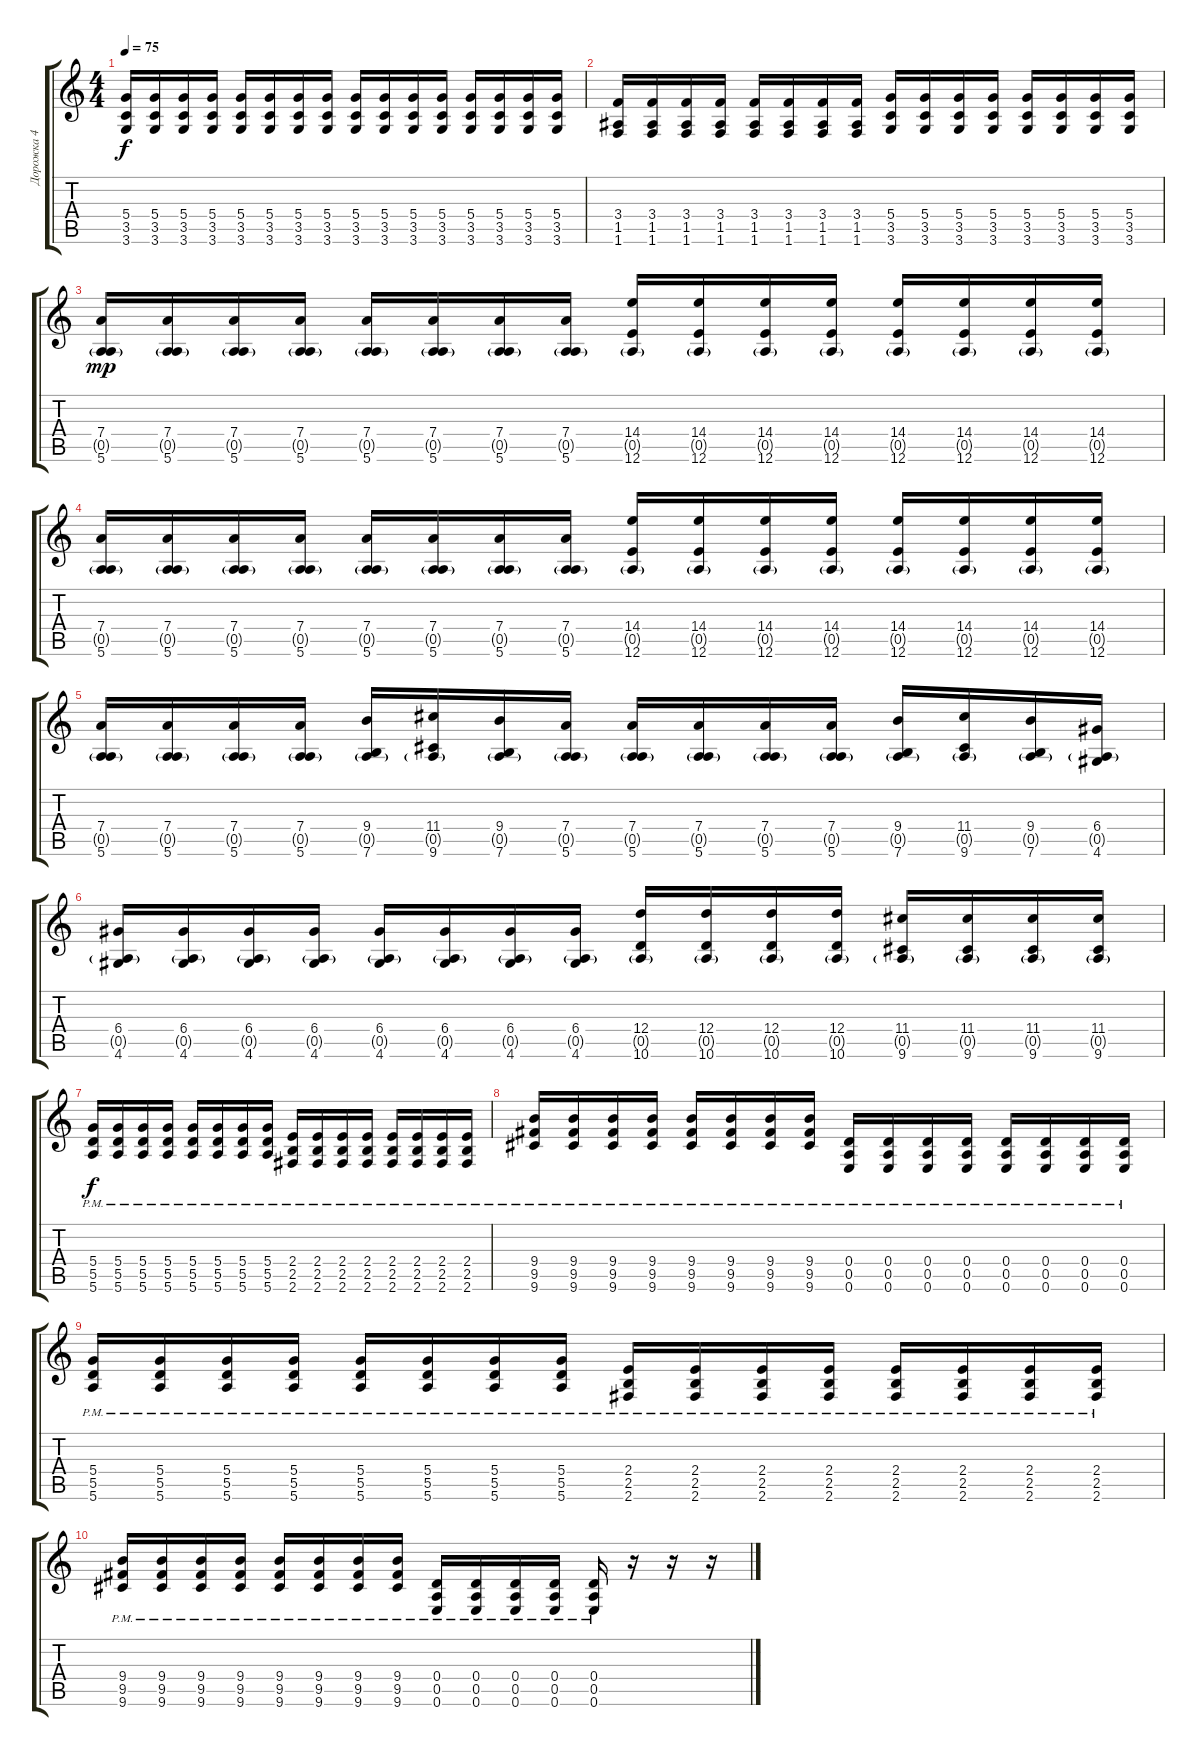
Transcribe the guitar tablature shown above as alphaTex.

\track ("Дорожка 4" "Дорожка 4") {instrument distortionguitar}
\staff {score tabs}
\tuning (E4 B3 G3 D3 A2 E2) {hide}
\ts (4 4)
\tempo 75
\clef g2
\ks c
(5.4 3.5 3.6).16{dy f} (5.4 3.5 3.6).16 (5.4 3.5 3.6).16 (5.4 3.5 3.6).16 (5.4 3.5 3.6).16 (5.4 3.5 3.6).16 (5.4 3.5 3.6).16 (5.4 3.5 3.6).16 (5.4 3.5 3.6).16 (5.4 3.5 3.6).16 (5.4 3.5 3.6).16 (5.4 3.5 3.6).16 (5.4 3.5 3.6).16 (5.4 3.5 3.6).16 (5.4 3.5 3.6).16 (5.4 3.5 3.6).16 |
(3.4 1.5 1.6).16 (3.4 1.5 1.6).16 (3.4 1.5 1.6).16 (3.4 1.5 1.6).16 (3.4 1.5 1.6).16 (3.4 1.5 1.6).16 (3.4 1.5 1.6).16 (3.4 1.5 1.6).16 (5.4 3.5 3.6).16 (5.4 3.5 3.6).16 (5.4 3.5 3.6).16 (5.4 3.5 3.6).16 (5.4 3.5 3.6).16 (5.4 3.5 3.6).16 (5.4 3.5 3.6).16 (5.4 3.5 3.6).16 |
(7.4 0.5{g} 5.6).16{dy mp} (7.4 0.5{g} 5.6).16 (7.4 0.5{g} 5.6).16 (7.4 0.5{g} 5.6).16 (7.4 0.5{g} 5.6).16 (7.4 0.5{g} 5.6).16 (7.4 0.5{g} 5.6).16 (7.4 0.5{g} 5.6).16 (14.4 0.5{g} 12.6).16 (14.4 0.5{g} 12.6).16 (14.4 0.5{g} 12.6).16 (14.4 0.5{g} 12.6).16 (14.4 0.5{g} 12.6).16 (14.4 0.5{g} 12.6).16 (14.4 0.5{g} 12.6).16 (14.4 0.5{g} 12.6).16 |
(7.4 0.5{g} 5.6).16 (7.4 0.5{g} 5.6).16 (7.4 0.5{g} 5.6).16 (7.4 0.5{g} 5.6).16 (7.4 0.5{g} 5.6).16 (7.4 0.5{g} 5.6).16 (7.4 0.5{g} 5.6).16 (7.4 0.5{g} 5.6).16 (14.4 0.5{g} 12.6).16 (14.4 0.5{g} 12.6).16 (14.4 0.5{g} 12.6).16 (14.4 0.5{g} 12.6).16 (14.4 0.5{g} 12.6).16 (14.4 0.5{g} 12.6).16 (14.4 0.5{g} 12.6).16 (14.4 0.5{g} 12.6).16 |
(7.4 0.5{g} 5.6).16 (7.4 0.5{g} 5.6).16 (7.4 0.5{g} 5.6).16 (7.4 0.5{g} 5.6).16 (9.4 0.5{g} 7.6).16 (11.4 0.5{g} 9.6).16 (9.4 0.5{g} 7.6).16 (7.4 0.5{g} 5.6).16 (7.4 0.5{g} 5.6).16 (7.4 0.5{g} 5.6).16 (7.4 0.5{g} 5.6).16 (7.4 0.5{g} 5.6).16 (9.4 0.5{g} 7.6).16 (11.4 0.5{g} 9.6).16 (9.4 0.5{g} 7.6).16 (6.4 0.5{g} 4.6).16 |
(6.4 0.5{g} 4.6).16 (6.4 0.5{g} 4.6).16 (6.4 0.5{g} 4.6).16 (6.4 0.5{g} 4.6).16 (6.4 0.5{g} 4.6).16 (6.4 0.5{g} 4.6).16 (6.4 0.5{g} 4.6).16 (6.4 0.5{g} 4.6).16 (12.4 0.5{g} 10.6).16 (12.4 0.5{g} 10.6).16 (12.4 0.5{g} 10.6).16 (12.4 0.5{g} 10.6).16 (11.4 0.5{g} 9.6).16 (11.4 0.5{g} 9.6).16 (11.4 0.5{g} 9.6).16 (11.4 0.5{g} 9.6).16 |
(5.4{pm} 5.5{pm} 5.6{pm}).16{dy f} (5.4{pm} 5.5{pm} 5.6{pm}).16 (5.4{pm} 5.5{pm} 5.6{pm}).16 (5.4{pm} 5.5{pm} 5.6{pm}).16 (5.4{pm} 5.5{pm} 5.6{pm}).16 (5.4{pm} 5.5{pm} 5.6{pm}).16 (5.4{pm} 5.5{pm} 5.6{pm}).16 (5.4{pm} 5.5{pm} 5.6{pm}).16 (2.4{pm} 2.5{pm} 2.6{pm}).16 (2.4{pm} 2.5{pm} 2.6{pm}).16 (2.4{pm} 2.5{pm} 2.6{pm}).16 (2.4{pm} 2.5{pm} 2.6{pm}).16 (2.4{pm} 2.5{pm} 2.6{pm}).16 (2.4{pm} 2.5{pm} 2.6{pm}).16 (2.4{pm} 2.5{pm} 2.6{pm}).16 (2.4{pm} 2.5{pm} 2.6{pm}).16 |
(9.4{pm} 9.5{pm} 9.6{pm}).16 (9.4{pm} 9.5{pm} 9.6{pm}).16 (9.4{pm} 9.5{pm} 9.6{pm}).16 (9.4{pm} 9.5{pm} 9.6{pm}).16 (9.4{pm} 9.5{pm} 9.6{pm}).16 (9.4{pm} 9.5{pm} 9.6{pm}).16 (9.4{pm} 9.5{pm} 9.6{pm}).16 (9.4{pm} 9.5{pm} 9.6{pm}).16 (0.4{pm} 0.5{pm} 0.6{pm}).16 (0.4{pm} 0.5{pm} 0.6{pm}).16 (0.4{pm} 0.5{pm} 0.6{pm}).16 (0.4{pm} 0.5{pm} 0.6{pm}).16 (0.4{pm} 0.5{pm} 0.6{pm}).16 (0.4{pm} 0.5{pm} 0.6{pm}).16 (0.4{pm} 0.5{pm} 0.6{pm}).16 (0.4{pm} 0.5{pm} 0.6{pm}).16 |
(5.4{pm} 5.5{pm} 5.6{pm}).16 (5.4{pm} 5.5{pm} 5.6{pm}).16 (5.4{pm} 5.5{pm} 5.6{pm}).16 (5.4{pm} 5.5{pm} 5.6{pm}).16 (5.4{pm} 5.5{pm} 5.6{pm}).16 (5.4{pm} 5.5{pm} 5.6{pm}).16 (5.4{pm} 5.5{pm} 5.6{pm}).16 (5.4{pm} 5.5{pm} 5.6{pm}).16 (2.4{pm} 2.5{pm} 2.6{pm}).16 (2.4{pm} 2.5{pm} 2.6{pm}).16 (2.4{pm} 2.5{pm} 2.6{pm}).16 (2.4{pm} 2.5{pm} 2.6{pm}).16 (2.4{pm} 2.5{pm} 2.6{pm}).16 (2.4{pm} 2.5{pm} 2.6{pm}).16 (2.4{pm} 2.5{pm} 2.6{pm}).16 (2.4{pm} 2.5{pm} 2.6{pm}).16 |
(9.4{pm} 9.5{pm} 9.6{pm}).16 (9.4{pm} 9.5{pm} 9.6{pm}).16 (9.4{pm} 9.5{pm} 9.6{pm}).16 (9.4{pm} 9.5{pm} 9.6{pm}).16 (9.4{pm} 9.5{pm} 9.6{pm}).16 (9.4{pm} 9.5{pm} 9.6{pm}).16 (9.4{pm} 9.5{pm} 9.6{pm}).16 (9.4{pm} 9.5{pm} 9.6{pm}).16 (0.4{pm} 0.5{pm} 0.6{pm}).16 (0.4{pm} 0.5{pm} 0.6{pm}).16 (0.4{pm} 0.5{pm} 0.6{pm}).16 (0.4{pm} 0.5{pm} 0.6{pm}).16 (0.4{pm} 0.5{pm} 0.6{pm}).16 r.16 r.16 r.16
